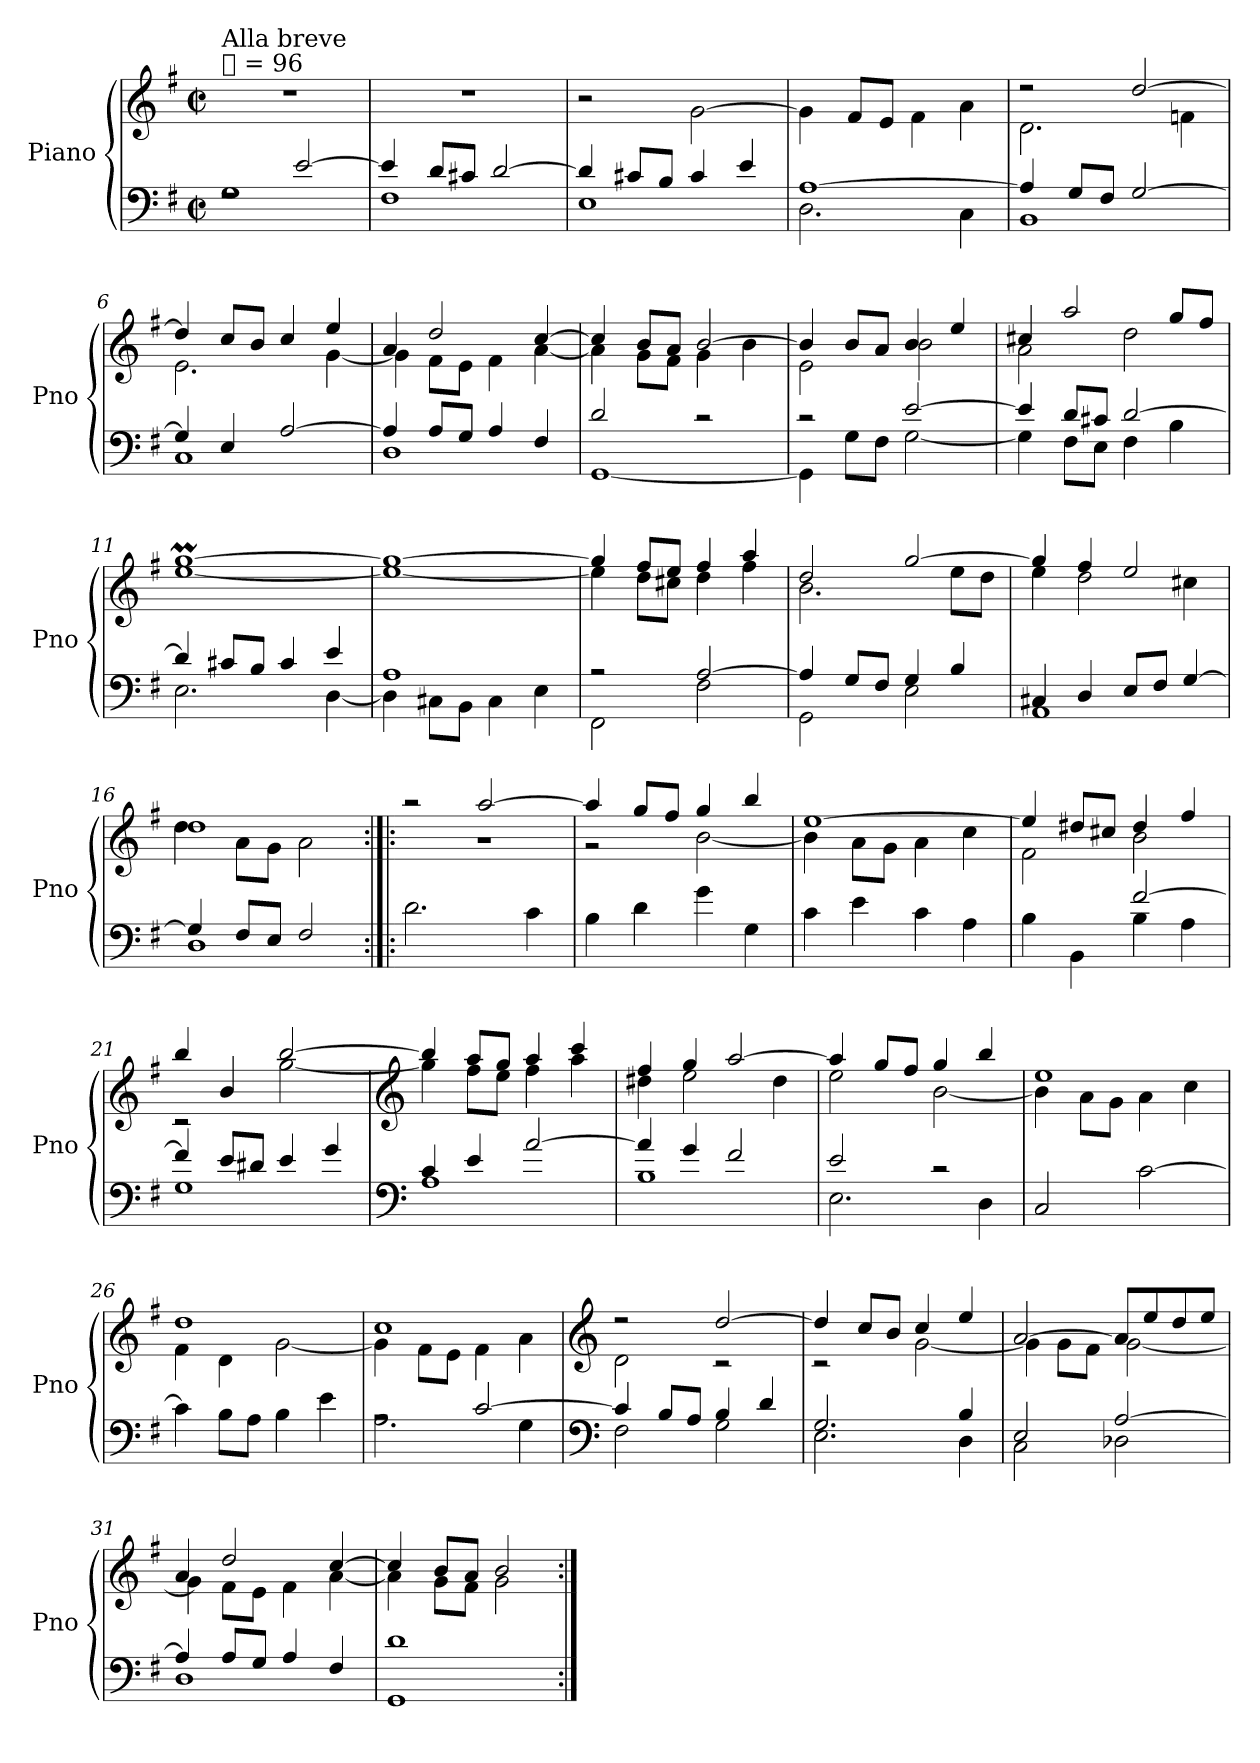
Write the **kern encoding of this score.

**kern	**kern
*part1	*part1
*staff2	*staff1
*I"Piano	*
*I'Pno	*
*clefF4	*clefG2
*k[f#]	*k[f#]
*M2/2	*M2/2
*met(c|)	*met(c|)
=1	=1
*^	*
!	!	!LO:TX:a:t=𝅗𝅥 = 96
!	!	!LO:TX:a:t=Alla breve
2rF	1G	1r
[2e/	.	.
=2	=2	=2
4e/]	1F#	1r
8d/L	.	.
8c#X/J	.	.
[2d/	.	.
=3	=3	=3
4d/]	1E	2r
8c#X/L	.	.
8B/J	.	.
4c#/	.	[2g\
4e/	.	.
=4	=4	=4
[1A	2.D\	4g\]
.	.	8f#/L
.	.	8e/J
.	.	4f#\
.	4C\	4a\
=5	=5	=5
*	*	*^
4A/]	1BB	2r	2.d\
8G/L	.	.	.
8F#/J	.	.	.
[2G/	.	[2dd/	.
.	.	.	4fn\
=6	=6	=6	=6
4G/]	1C	4dd/]	2.e\
4E/	.	8cc/L	.
.	.	8b/J	.
[2A/	.	4cc/	.
.	.	4ee/	[4g\
!!LO:LB:g=z	!!
=7	=7	=7	=7
4A/]	1D	4a/	4g\]
8A/L	.	2dd/	8f#\L
8G/J	.	.	8e\J
4A/	.	.	4f#\
4F#/	.	[4cc/	[4a\
=8	=8	=8	=8
2d/	[1GG	4cc/]	4a\]
.	.	8b/L	8g\L
.	.	8a/J	8f#\J
2r	.	[2b/	4g\
.	.	.	4b\
=9	=9	=9	=9
2r	4GG\]	4b/]	2e\
.	8G\L	8b/L	.
.	8F#\J	8a/J	.
[2e/	[2G\	4b/	2b\
.	.	4ee/	.
=10	=10	=10	=10
4e/]	4G\]	4cc#X/	2a\
8d/L	8F#\L	2aa/	.
8c#X/J	8E\J	.	.
[2d/	4F#\	.	2dd\
.	4B\	8gg/L	.
.	.	8ff#/J	.
=11	=11	=11	=11
4d/]	2.E\	[1ggM	[1ee
8c#X/L	.	.	.
8B/J	.	.	.
4c#/	.	.	.
4e/	[4D\	.	.
!!LO:LB:g=z	!!
=12	=12	=12	=12
1A	4D\]	1gg_	1ee_
.	8C#X\L	.	.
.	8BB\J	.	.
.	4C#\	.	.
.	4E\	.	.
=13	=13	=13	=13
2r	2FF#\	4gg/]	4ee\]
.	.	8ff#/L	8dd\L
.	.	8ee/J	8cc#X\J
[2A/	2F#\	4ff#/	4dd\
.	.	4aa/	4ff#\
=14	=14	=14	=14
4A/]	2GG\	2dd/	2.b\
8G/L	.	.	.
8F#/J	.	.	.
4G/	2E\	[2gg/	.
4B/	.	.	8ee\L
.	.	.	8dd\J
=15	=15	=15	=15
4C#X/	1AA	4gg/]	4ee\
4D/	.	4ff#/	2dd\
8E/L	.	2ee/	.
8F#/J	.	.	.
[4G/	.	.	4cc#X\
=16	=16	=16	=16
4G/]	1D	1dd	4dd\
8F#/L	.	.	8a\L
8E/J	.	.	8g\J
2F#/	.	.	2a\
*v	*v	*	*
!!LO:LB:g=z	!!
=17:|!|:	=17:|!|:	=17:|!|:
2.d\	2r	1r
.	[2aa/	.
4c\	.	.
=18	=18	=18
4B\	4aa/]	2r
4d\	8gg/L	.
.	8ff#/J	.
4g\	4gg/	[2b\
4G\	4bb/	.
=19	=19	=19
4c\	[1ee	4b\]
4e\	.	8a\L
.	.	8g\J
4c\	.	4a\
4A\	.	4cc\
=20	=20	=20
*^	*	*
2ryy	4B\	4ee/]	2f#\
.	4BB\	8dd#X/L	.
.	.	8cc#X/J	.
[2f#/	4B\	4dd#/	2b\
.	4A\	4ff#/	.
=21	=21	=21	=21
4f#/]	1G	4bb/	2r
8e/L	.	4b/	.
8d#X/J	.	.	.
4e/	.	[2bb/	[2gg\
4g/	.	.	.
!!LO:LB:g=z	!!
=22	=22	=22	=22
*clefF4	*	*clefG2	*
4c/	1A	4bb/]	4gg\]
4e/	.	8aa/L	8ff#\L
.	.	8gg/J	8ee\J
[2a/	.	4aa/	4ff#\
.	.	4ccc/	4aa\
=23	=23	=23	=23
4a/]	1B	4ff#/	4dd#X\
4g/	.	4gg/	2ee\
2f#/	.	[2aa/	.
.	.	.	4dd#\
=24	=24	=24	=24
2e/	2.E\	4aa/]	2ee\
.	.	8gg/L	.
.	.	8ff#/J	.
2r	.	4gg/	[2b\
.	4D\	4bb/	.
*v	*v	*	*
=25	=25	=25
2C/	1ee	4b\]
.	.	8a\L
.	.	8g\J
[2c\	.	4a\
.	.	4cc\
=26	=26	=26
4c\]	1dd	4f#\
8B\L	.	4d\
8A\J	.	.
4B\	.	[2g\
4e\	.	.
=27	=27	=27
*^	*	*
2rA	2.A\	1cc	4g\]
.	.	.	8f#\L
.	.	.	8e\J
[2c/	.	.	4f#\
.	4G\	.	4a\
!!LO:LB:g=z	!!
=28	=28	=28	=28
*clefF4	*	*clefG2	*
4c/]	2F#\	2r	2d\
8B/L	.	.	.
8A/J	.	.	.
4B/	2G\	[2dd/	2r
4d/	.	.	.
=29	=29	=29	=29
2.G/	2.E\	4dd/]	2r
.	.	8cc/L	.
.	.	8b/J	.
.	.	4cc/	[2g\
4B/	4D\	4ee/	.
=30	=30	=30	=30
2E/	2C\	[2a/	4g\]
.	.	.	8g\L
.	.	.	8f#\J
[2A/	2D-X\	8a/L]	[2g\
.	.	8ee/	.
.	.	8dd/	.
.	.	8ee/J	.
=31	=31	=31	=31
4A/]	1D	4a/	4g\]
8A/L	.	2dd/	8f#\L
8G/J	.	.	8e\J
4A/	.	.	4f#\
4F#/	.	[4cc/	[4a\
=32	=32	=32	=32
1d	1GG	4cc/]	4a\]
.	.	8b/L	8g\L
.	.	8a/J	8f#\J
.	.	2b/	2g\
*v	*v	*	*
*	*v	*v
=:|!	=:|!
*-	*-
